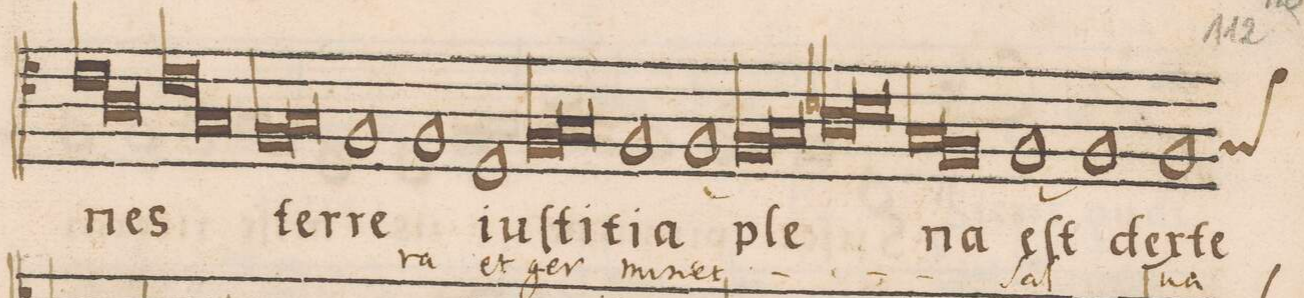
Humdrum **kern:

**kern	**text	**text
*I"TENOR	*	*
*clefC4	*	*
*k[]	*	*
*met(C)	*	*
*M2/1	*	*
1c\	-nes	.
=39-	=39-	=39-
1A\	.	.
*Xlig	*	*
*lig	*	*
1c\	.	.
=40-	=40-	=40-
1G/	.	.
*Xlig	*	*
*lig	*	*
1F/	ter-	.
=41-	=41-	=41-
1G/	.	.
*Xlig	*	*
1F/	-re	.
=42-	=42-	=42-
1F/	.	-ra
1D/	iu-	et
=43-	=43-	=43-
*lig	*	*
1F/	-ſti-	ger-
1G/	.	.
*Xlig	*	*
=44-	=44-	=44-
1F/	-ti-	-mi-
0F/	-a	-net
=45-	=45-	=45-
*lig	*	*
.	ple-	/ger-
1G/	.	.
*Xlig	*	*
=46-	=46-	=46-
*lig	*	*ij
1A\	.	-mi-
1B-X\	.	.
*Xlig	*	*
=47-	=47-	=47-
*lig	*	*
1G/	-na	-net
*	*	*Xij
1F/	.	.
*Xlig	*	*
=48-	=48-	=48-
[1F/	eſt	ſal-
1F/]	dex-	.
=49-	=49-	=49-
*custos:G	*	*
1F/	-te-	-ua-
*lig	*	*
*-	*-	*-
